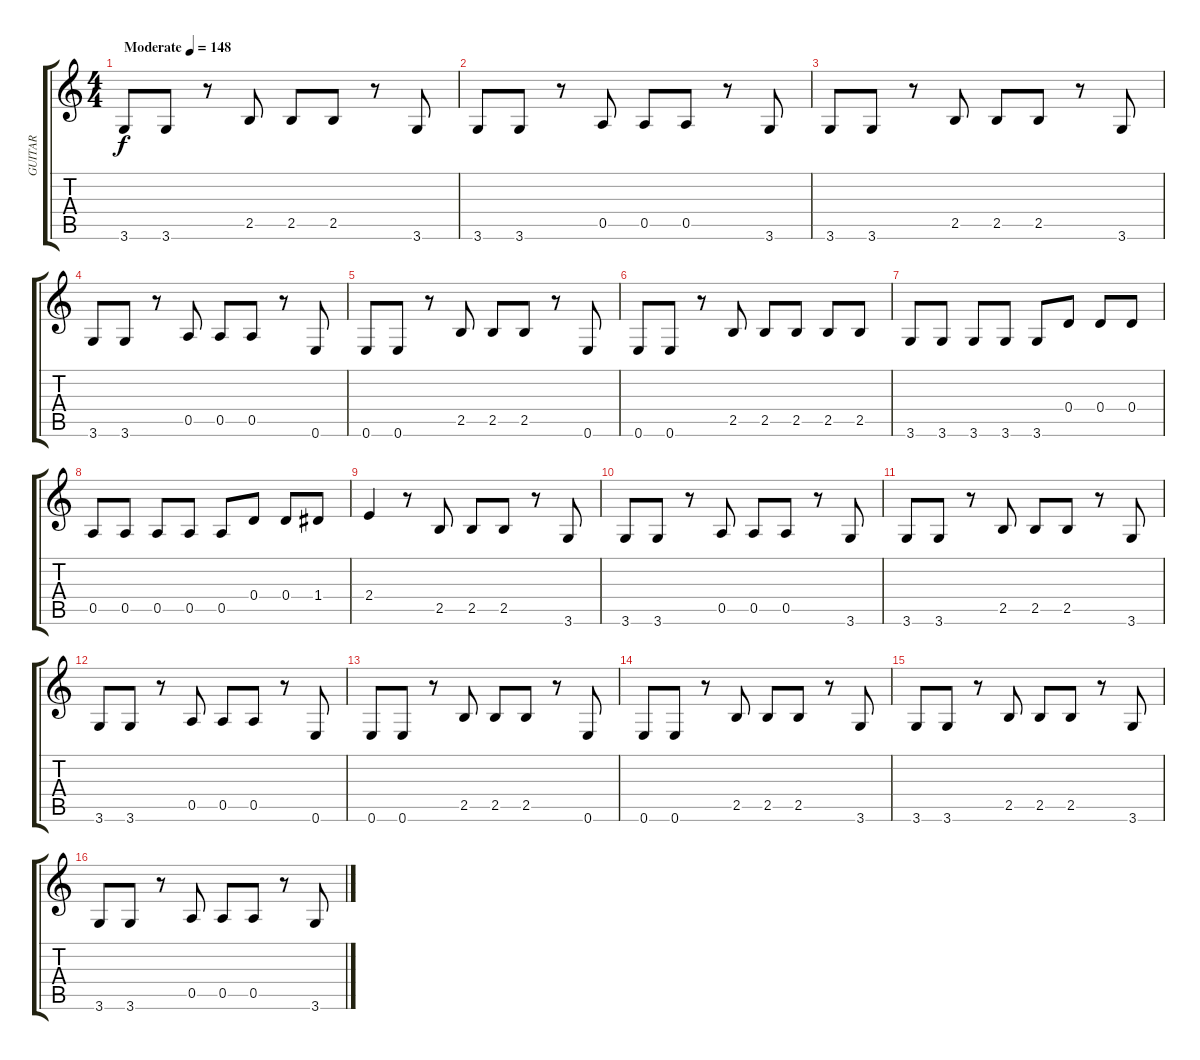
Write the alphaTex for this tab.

\track ("GUITAR" "GUITAR") {instrument acousticguitarsteel}
\staff {score tabs}
\tuning (E4 B3 G3 D3 A2 E2) {hide}
\ts (4 4)
\tempo (148 "Moderate")
\clef g2
\ks c
3.6.8{dy f instrument acousticguitarsteel} 3.6.8 r.8 2.5.8 2.5.8 2.5.8 r.8 3.6.8 |
3.6.8 3.6.8 r.8 0.5.8 0.5.8 0.5.8 r.8 3.6.8 |
3.6.8 3.6.8 r.8 2.5.8 2.5.8 2.5.8 r.8 3.6.8 |
3.6.8 3.6.8 r.8 0.5.8 0.5.8 0.5.8 r.8 0.6.8 |
0.6.8 0.6.8 r.8 2.5.8 2.5.8 2.5.8 r.8 0.6.8 |
0.6.8 0.6.8 r.8 2.5.8 2.5.8 2.5.8 2.5.8 2.5.8 |
3.6.8 3.6.8 3.6.8 3.6.8 3.6.8 0.4.8 0.4.8 0.4.8 |
0.5.8 0.5.8 0.5.8 0.5.8 0.5.8 0.4.8 0.4.8 1.4.8 |
2.4.4 r.8 2.5.8 2.5.8 2.5.8 r.8 3.6.8 |
3.6.8 3.6.8 r.8 0.5.8 0.5.8 0.5.8 r.8 3.6.8 |
3.6.8 3.6.8 r.8 2.5.8 2.5.8 2.5.8 r.8 3.6.8 |
3.6.8 3.6.8 r.8 0.5.8 0.5.8 0.5.8 r.8 0.6.8 |
0.6.8 0.6.8 r.8 2.5.8 2.5.8 2.5.8 r.8 0.6.8 |
0.6.8 0.6.8 r.8 2.5.8 2.5.8 2.5.8 r.8 3.6.8 |
3.6.8 3.6.8 r.8 2.5.8 2.5.8 2.5.8 r.8 3.6.8 |
3.6.8 3.6.8 r.8 0.5.8 0.5.8 0.5.8 r.8 3.6.8
